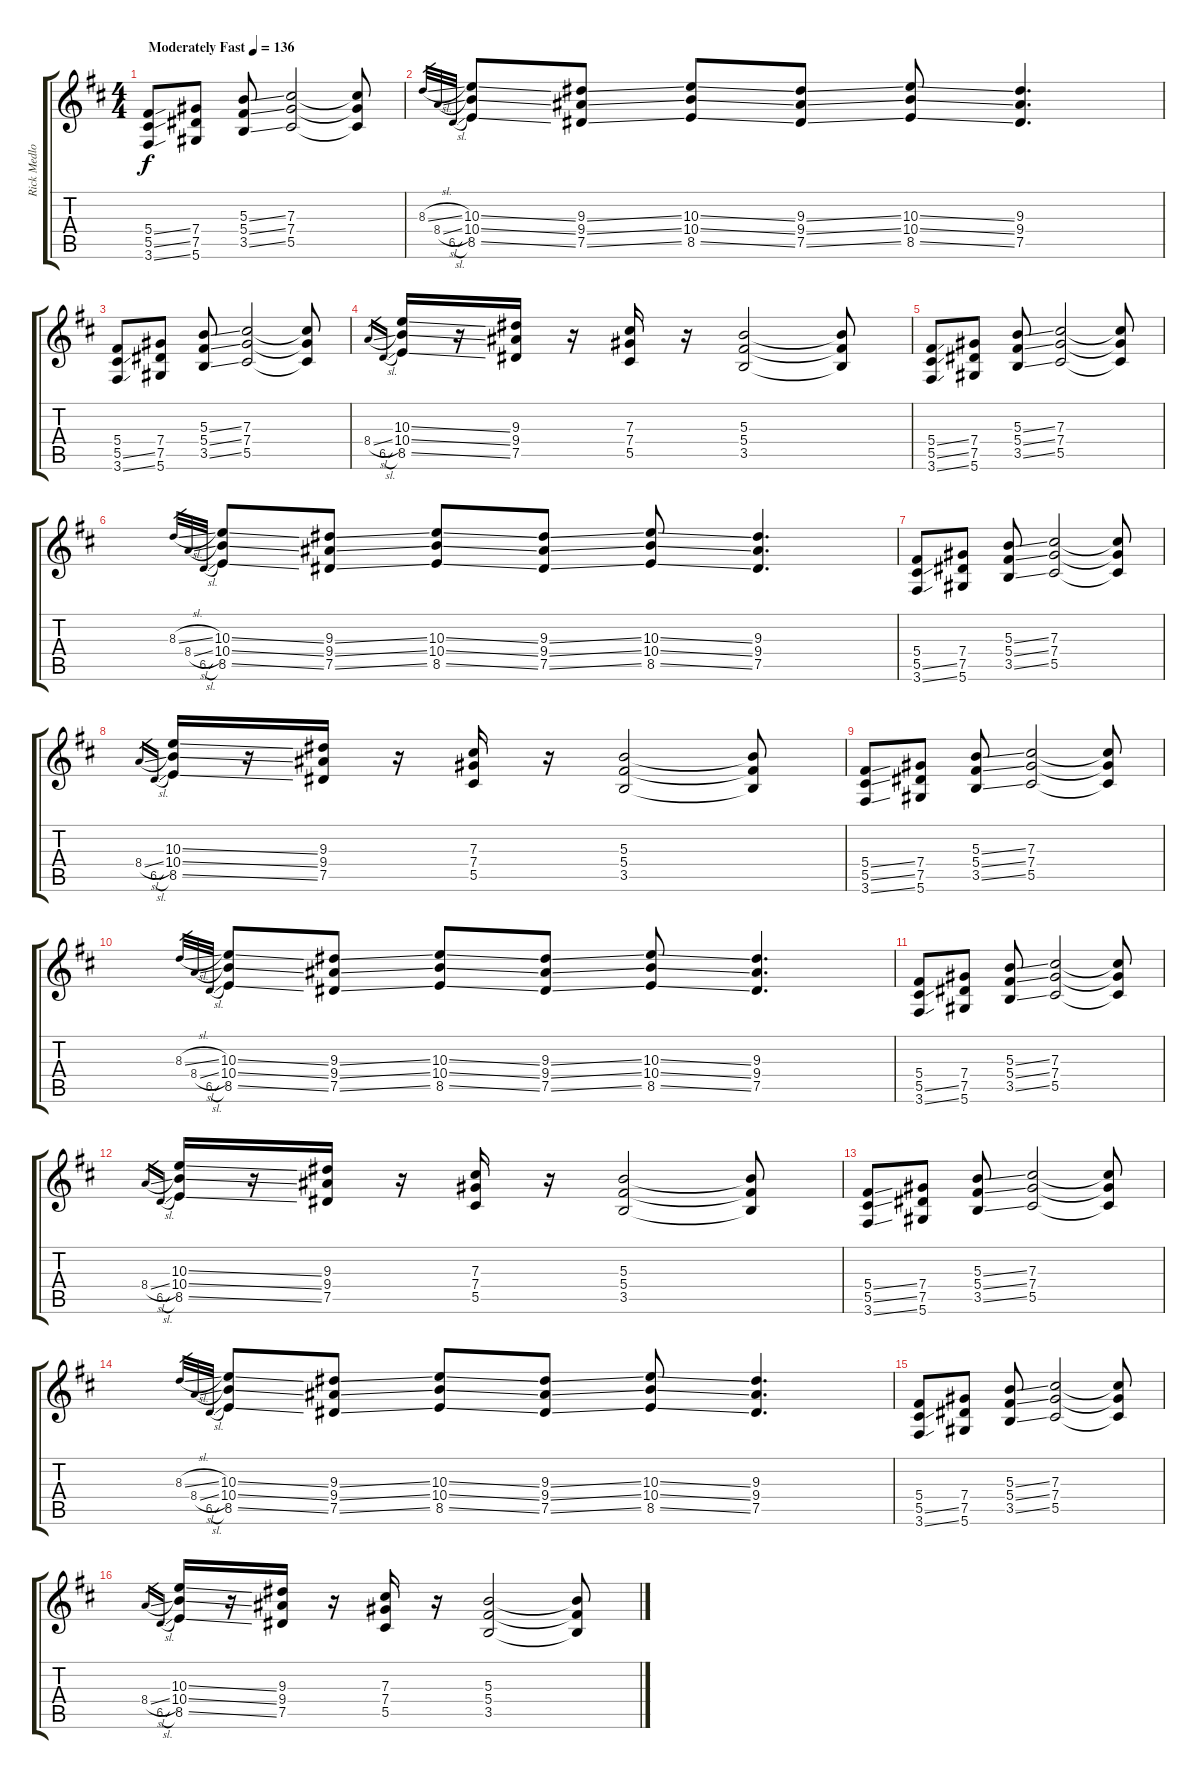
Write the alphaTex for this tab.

\track ("Rick Medlocke Guitar" "Rick Medlo") {instrument overdrivenguitar}
\staff {score tabs}
\tuning (Eb4 Bb3 Gb3 Db3 Ab2 Eb2) {hide}
\ts (4 4)
\tempo (136 "Moderately Fast")
\clef g2
\ks d
(5.4{ss} 5.5{ss} 3.6{ss}).8{dy f instrument overdrivenguitar} (7.4 7.5 5.6).8 (5.3{ss} 5.4{ss} 3.5{ss}).8 (7.3 7.4 5.5).2 (7.3{t} 7.4{t} 5.5{t}).8 |
8.3{sl}.32{gr} 8.4{sl}.32{gr} 6.5{sl}.32{gr} (10.3{ss} 10.4{ss} 8.5{ss}).8 (9.3{ss} 9.4{ss} 7.5{ss}).8 (10.3{ss} 10.4{ss} 8.5{ss}).8 (9.3{ss} 9.4{ss} 7.5{ss}).8 (10.3{ss} 10.4{ss} 8.5{ss}).8 (9.3 9.4 7.5).4{d} |
(5.4 5.5{ss} 3.6{ss}).8 (7.4 7.5 5.6).8 (5.3{ss} 5.4{ss} 3.5{ss}).8 (7.3 7.4 5.5).2 (7.3{t} 7.4{t} 5.5{t}).8 |
8.4{sl}.16{gr} 6.5{sl}.16{gr} (10.3{ss} 10.4{ss} 8.5{ss}).16 r.16 (9.3 9.4 7.5).16 r.16 (7.3 7.4 5.5).16 r.16 (5.3 5.4 3.5).2 (5.3{t} 5.4{t} 3.5{t}).8 |
(5.4{ss} 5.5{ss} 3.6{ss}).8 (7.4 7.5 5.6).8 (5.3{ss} 5.4{ss} 3.5{ss}).8 (7.3 7.4 5.5).2 (7.3{t} 7.4{t} 5.5{t}).8 |
8.3{sl}.32{gr} 8.4{sl}.32{gr} 6.5{sl}.32{gr} (10.3{ss} 10.4{ss} 8.5{ss}).8 (9.3{ss} 9.4{ss} 7.5{ss}).8 (10.3{ss} 10.4{ss} 8.5{ss}).8 (9.3{ss} 9.4{ss} 7.5{ss}).8 (10.3{ss} 10.4{ss} 8.5{ss}).8 (9.3 9.4 7.5).4{d} |
(5.4 5.5{ss} 3.6{ss}).8 (7.4 7.5 5.6).8 (5.3{ss} 5.4{ss} 3.5{ss}).8 (7.3 7.4 5.5).2 (7.3{t} 7.4{t} 5.5{t}).8 |
8.4{sl}.16{gr} 6.5{sl}.16{gr} (10.3{ss} 10.4{ss} 8.5{ss}).16 r.16 (9.3 9.4 7.5).16 r.16 (7.3 7.4 5.5).16 r.16 (5.3 5.4 3.5).2 (5.3{t} 5.4{t} 3.5{t}).8 |
(5.4{ss} 5.5{ss} 3.6{ss}).8 (7.4 7.5 5.6).8 (5.3{ss} 5.4{ss} 3.5{ss}).8 (7.3 7.4 5.5).2 (7.3{t} 7.4{t} 5.5{t}).8 |
8.3{sl}.32{gr} 8.4{sl}.32{gr} 6.5{sl}.32{gr} (10.3{ss} 10.4{ss} 8.5{ss}).8 (9.3{ss} 9.4{ss} 7.5{ss}).8 (10.3{ss} 10.4{ss} 8.5{ss}).8 (9.3{ss} 9.4{ss} 7.5{ss}).8 (10.3{ss} 10.4{ss} 8.5{ss}).8 (9.3 9.4 7.5).4{d} |
(5.4 5.5{ss} 3.6{ss}).8 (7.4 7.5 5.6).8 (5.3{ss} 5.4{ss} 3.5{ss}).8 (7.3 7.4 5.5).2 (7.3{t} 7.4{t} 5.5{t}).8 |
8.4{sl}.16{gr} 6.5{sl}.16{gr} (10.3{ss} 10.4{ss} 8.5{ss}).16 r.16 (9.3 9.4 7.5).16 r.16 (7.3 7.4 5.5).16 r.16 (5.3 5.4 3.5).2 (5.3{t} 5.4{t} 3.5{t}).8 |
(5.4{ss} 5.5{ss} 3.6{ss}).8 (7.4 7.5 5.6).8 (5.3{ss} 5.4{ss} 3.5{ss}).8 (7.3 7.4 5.5).2 (7.3{t} 7.4{t} 5.5{t}).8 |
8.3{sl}.32{gr} 8.4{sl}.32{gr} 6.5{sl}.32{gr} (10.3{ss} 10.4{ss} 8.5{ss}).8 (9.3{ss} 9.4{ss} 7.5{ss}).8 (10.3{ss} 10.4{ss} 8.5{ss}).8 (9.3{ss} 9.4{ss} 7.5{ss}).8 (10.3{ss} 10.4{ss} 8.5{ss}).8 (9.3 9.4 7.5).4{d} |
(5.4 5.5{ss} 3.6{ss}).8 (7.4 7.5 5.6).8 (5.3{ss} 5.4{ss} 3.5{ss}).8 (7.3 7.4 5.5).2 (7.3{t} 7.4{t} 5.5{t}).8 |
8.4{sl}.16{gr} 6.5{sl}.16{gr} (10.3{ss} 10.4{ss} 8.5{ss}).16 r.16 (9.3 9.4 7.5).16 r.16 (7.3 7.4 5.5).16 r.16 (5.3 5.4 3.5).2 (5.3{t} 5.4{t} 3.5{t}).8
